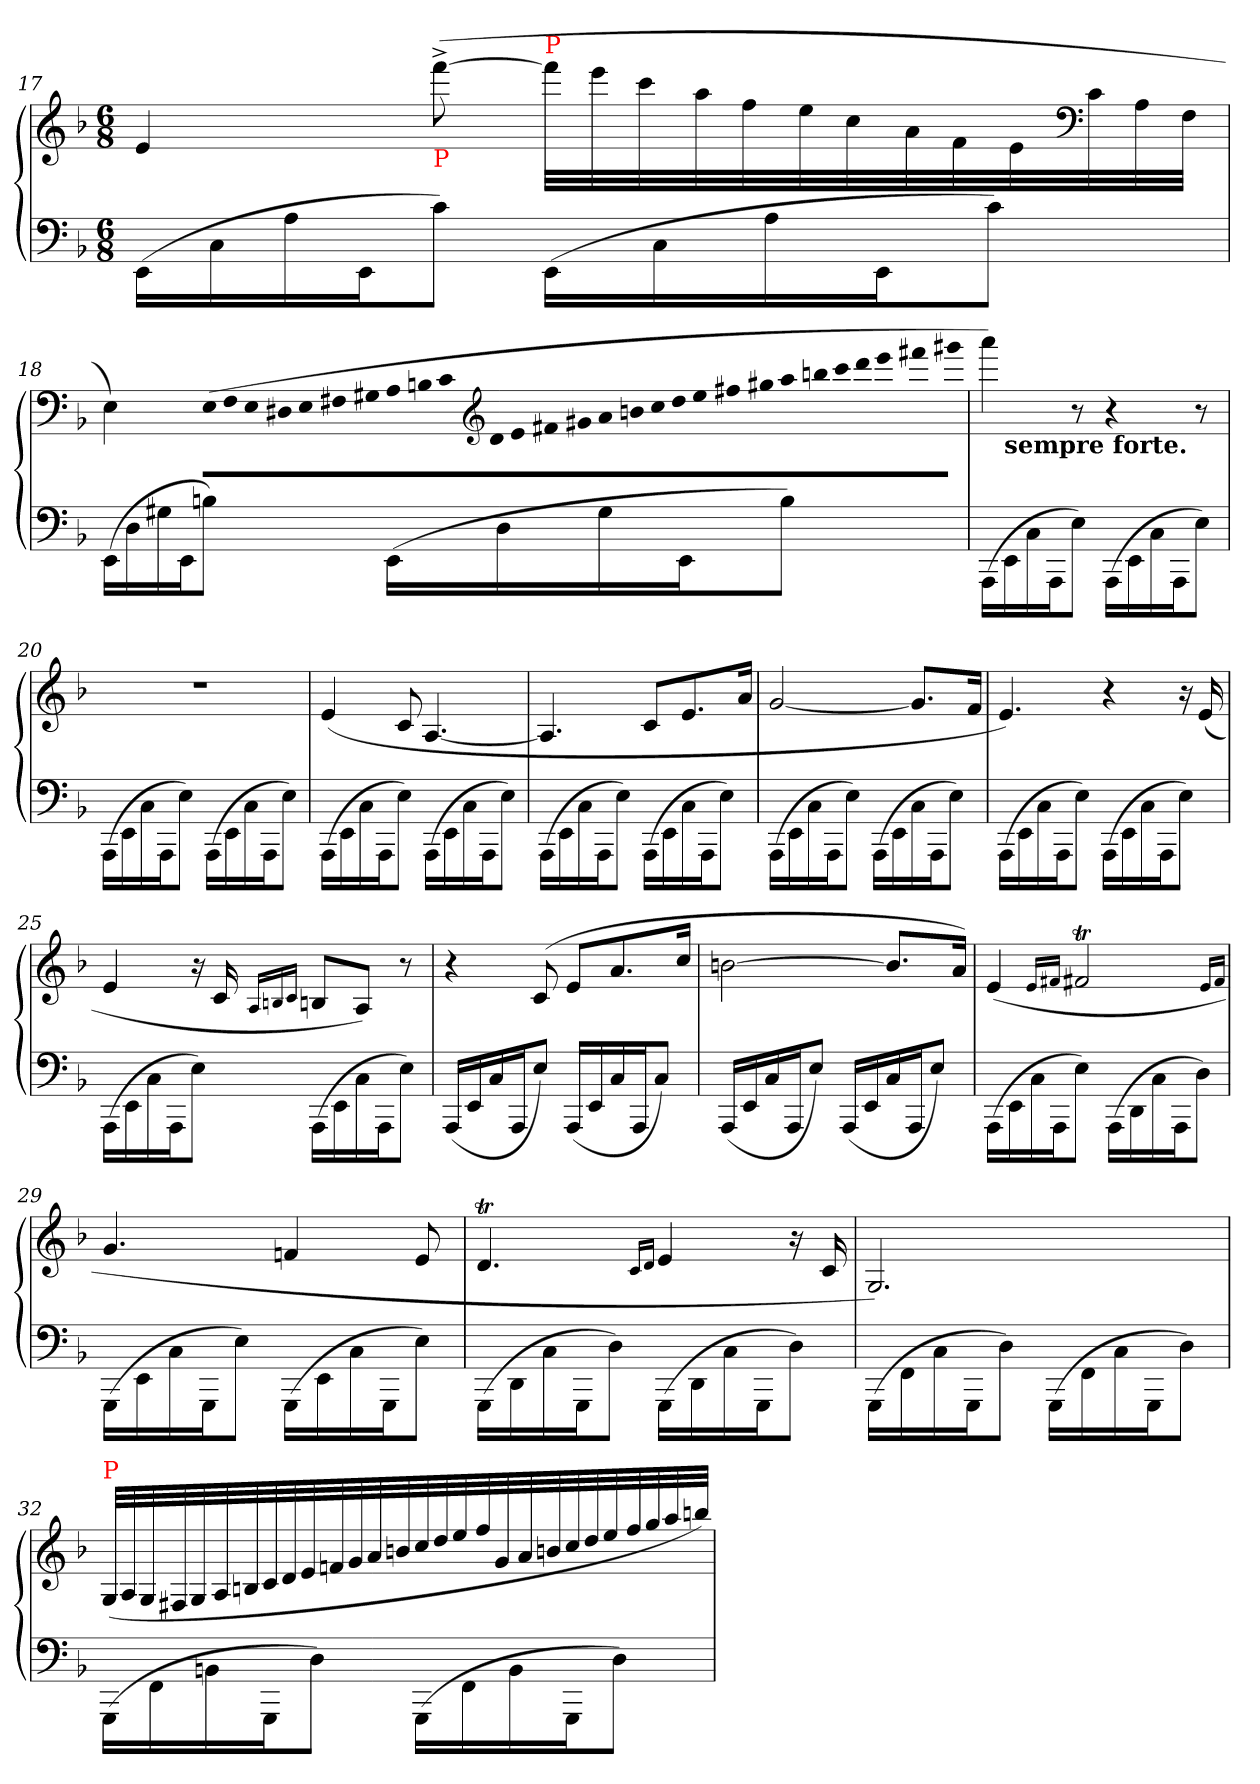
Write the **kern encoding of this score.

**kern	**kern
*part1	*part1
*staff2	*staff1
*clefF4	*clefG2
*k[b-]	*k[b-]
*d:	*d:
*M6/8	*M6/8
=17	=17
(>16EE\LL	4e
16C	.
16A	.
16EEJ	.
!	!LO:TX:b:color=red:t=P
8cJ)	(>[8fff^<
*	*Xtuplet
!	!LO:TX:a:color=red:t=P
(>16EE\LL	104%3fff!\LLLL]
.	104%3eee!
.	104%3ccc!
16C	.
.	104%3aa!
.	104%3ff!
16A	.
.	104%3ee!
.	104%3cc!
16EEJ	.
.	104%3a!
.	104%3f!
8cJ)	.
.	104%3e!
*	*clefF4
.	104%3c!
.	104%3A!
.	104%3F!JJJJ
=18	=18
(>16EE\LL	4E)
16D	.
16G#X	.
16EEJ	.
!	!LO:N:vis=8
8BnJ)	(>56E\L
!	!LO:N:vis=8
.	56F!
!	!LO:N:vis=8
.	56E!
!	!LO:N:vis=8
.	56D#X!
!	!LO:N:vis=8
.	56E!
!	!LO:N:vis=8
.	56F#X!
!	!LO:N:vis=8
.	56G#X!
!	!LO:N:vis=8
(>16EE\LL	56A!
!	!LO:N:vis=8
.	56Bn!
!	!LO:N:vis=8
.	56c!
*	*clefG2
!	!LO:N:vis=8
.	56d!
16D	.
!	!LO:N:vis=8
.	56e!
!	!LO:N:vis=8
.	56f#X!
!	!LO:N:vis=8
.	56g#X!
!	!LO:N:vis=8
16G#	56a!
!	!LO:N:vis=8
.	56bn!
!	!LO:N:vis=8
.	56cc!
!	!LO:N:vis=8
.	56dd!
16EEJ	.
!	!LO:N:vis=8
.	56ee!
!	!LO:N:vis=8
.	56ff#X!
!	!LO:N:vis=8
.	56gg#X!
!	!LO:N:vis=8
8BJ)	56aa!
!	!LO:N:vis=8
.	56bbn!
!	!LO:N:vis=8
.	56ccc!
!	!LO:N:vis=8
.	56ddd!
!	!LO:N:vis=8
.	56eee!
!	!LO:N:vis=8
.	56fff#X!
!	!LO:N:vis=8
.	56ggg#X!J
=19	=19
*	*^
(>16AAA\LL	4aaa)	16ryy
!	!	!LO:TX:b:B:t=sempre forte.
16EE	.	2ryy
16C	.	.
16AAAJ	.	.
8EJ)	8r	.
(>16AAA\LL	4r	.
16EE	.	.
16C	.	.
16AAAJ	.	8.ryy
8EJ)	8r	.
*	*v	*v
=20	=20
(>16AAA\LL	2.r
16EE	.
16C	.
16AAAJ	.
8EJ)	.
(>16AAA\LL	.
16EE	.
16C	.
16AAAJ	.
8EJ)	.
=21	=21
(>16AAA\LL	(>4e
16EE	.
16C	.
16AAAJ	.
8EJ)	8c
(>16AAA\LL	[4.A
16EE	.
16C	.
16AAAJ	.
8EJ)	.
=22	=22
(>16AAA\LL	4.A]
16EE	.
16C	.
16AAAJ	.
8EJ)	.
(>16AAA\LL	8cL
16EE	.
16C	8.e
16AAAJ	.
8EJ)	.
.	16aJk
=23	=23
(>16AAA\LL	[2g
16EE	.
16C	.
16AAAJ	.
8EJ)	.
(>16AAA\LL	.
16EE	.
16C	8.gL]
16AAAJ	.
8EJ)	.
.	16fJk
=24	=24
(>16AAA\LL	4.e)
16EE	.
16C	.
16AAAJ	.
8EJ)	.
(>16AAA\LL	4r
16EE	.
16C	.
16AAAJ	.
8EJ)	16r
.	(<16e
=25	=25
(>16AAA\LL	4e
16EE	.
16C	.
16AAAJ	.
8EJ)	16r
.	16c
.	16qqA/LL
.	16qqBn
.	16qqcJJ
(>16AAA\LL	8BL
16EE	.
16C	8AJ)
16AAAJ	.
8EJ)	8r
=26	=26
(<16AAALL	4r
16EE	.
16C	.
16AAAJ	.
8EJ)	(>8c
(<16AAALL	8eL
16EE	.
16C	8.a
16AAAJ	.
8CJ)	.
.	16ccJk
=27	=27
(<16AAALL	[2bn
16EE	.
16C	.
16AAAJ	.
8EJ)	.
(<16AAALL	.
16EE	.
16C	8.bL]
16AAAJ	.
8EJ)	.
.	16aJk)
=28	=28
(>16AAA\LL	(>4e
16EE	.
16C	.
16AAAJ	.
.	16qqe/LL
.	16qqf#XJJ
8EJ)	2f#t
(>16AAA\LL	.
16DD	.
16C	.
16AAAJ	.
8DJ)	.
.	16qqeTTT/LL
.	16qqf#JJ
=29	=29
(>16GGG\LL	4.g
16EE	.
16C	.
16GGGJ	.
8EJ)	.
(>16GGG\LL	4fn
16EE	.
16C	.
16GGGJ	.
8EJ)	8e
=30	=30
(>16GGG\LL	4.dT
16DD	.
16C	.
16GGGJ	.
8DJ)	.
.	16qqc/LL
.	16qqdJJ
(>16GGG\LL	4e
16DD	.
16C	.
16GGGJ	.
8DJ)	16r
.	16c
=31	=31
(>16GGG\LL	2.G/)
16FF\	.
16C\	.
16GGG\J	.
8D\J)	.
(>16GGG\LL	.
16FF\	.
16C\	.
16GGG\J	.
8D\J)	.
=32	=32
!	!LO:TX:a:color=red:t=P
(>16GGG\LL	(<112%3G!\LLLL
.	112%3A!/
.	112%3G!/
16FF\	.
.	112%3F#X!
.	112%3G!/
16BBn\	.
.	112%3A!/
.	112%3Bn!/
16GGGJ	112%3c!
.	112%3d!
.	112%3e!
8DJ)	.
.	112%3fn!
.	112%3g!
.	112%3a!
.	112%3bn!
(>16GGG\LL	112%3cc!
.	112%3dd!
.	112%3ee!
16FF	.
.	112%3ff!
.	112%3g!
16BB	.
.	112%3a!
.	112%3bn!
16GGGJ	112%3cc!
.	112%3dd!
.	112%3ee!
8DJ)	.
.	112%3ff!
.	112%3gg!
.	112%3aa!
.	112%3bbn!JJJJ)
=	=
*-	*-
